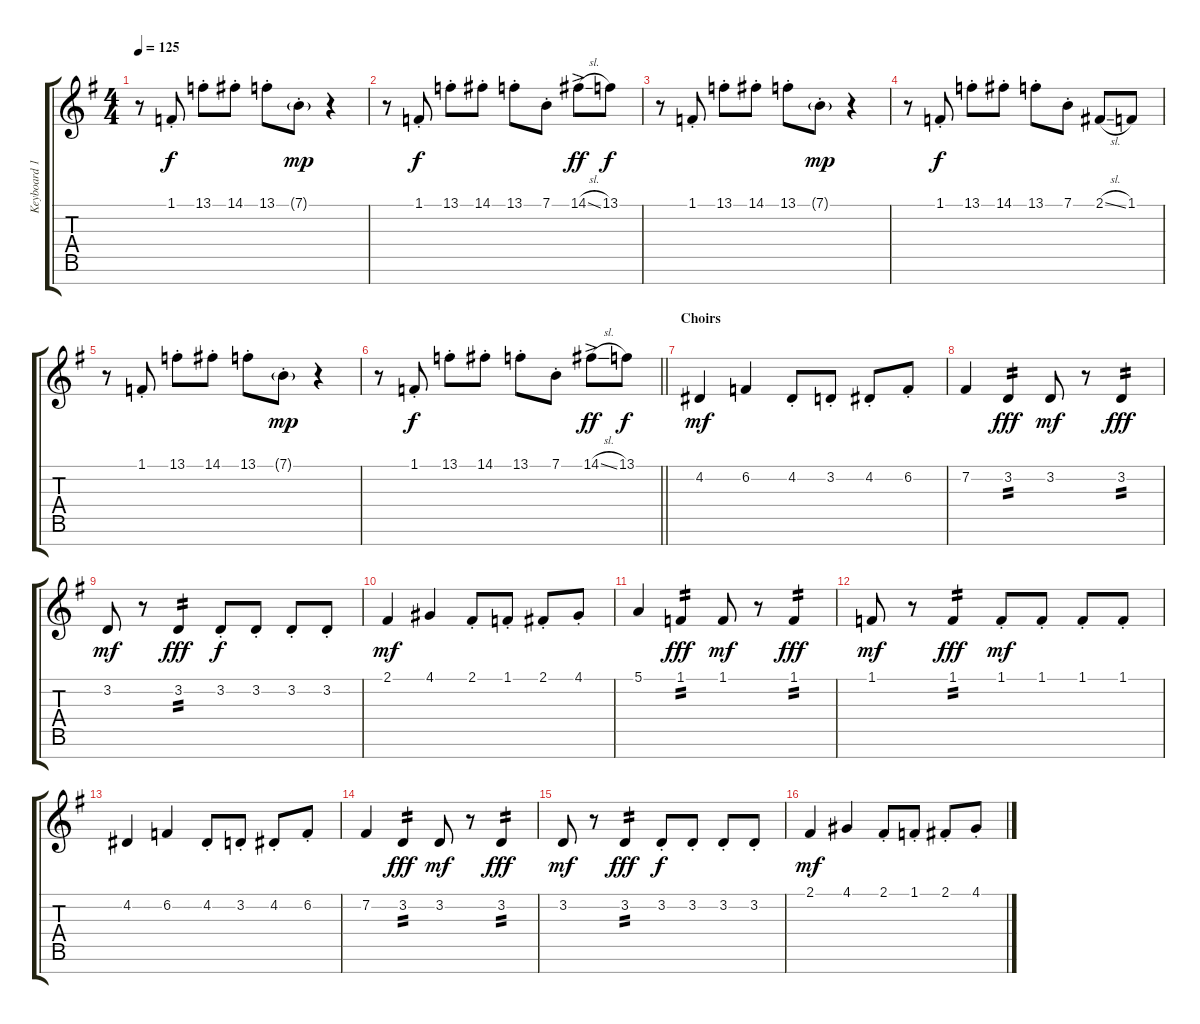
\track ("Keyboard 1 - Brat/Shagrath" "Keyboard 1") {instrument stringensemble1}
\staff {score tabs}
\tuning (E4 B3 G3 D3 A2 E2 B1) {hide}
\ts (4 4)
\tempo 125
\clef g2
\ks g
r.8{dy f} 1.1{st}.8 13.1{st}.8 14.1{st}.8 13.1{st}.8 7.1{g st}.8{dy mp} r.4 |
r.8 1.1{st}.8{dy f} 13.1{st}.8 14.1{st}.8 13.1{st}.8 7.1{st}.8 14.1{sl ac}.8{dy ff} 13.1.8{dy f} |
r.8 1.1{st}.8 13.1{st}.8 14.1{st}.8 13.1{st}.8 7.1{g st}.8{dy mp} r.4 |
r.8 1.1{st}.8{dy f} 13.1{st}.8 14.1{st}.8 13.1{st}.8 7.1{st}.8 2.1{sl}.8 1.1.8 |
r.8 1.1{st}.8 13.1{st}.8 14.1{st}.8 13.1{st}.8 7.1{g st}.8{dy mp} r.4 |
\barLineRight lightlight
r.8 1.1{st}.8{dy f} 13.1{st}.8 14.1{st}.8 13.1{st}.8 7.1{st}.8 14.1{sl ac}.8{dy ff} 13.1.8{dy f} |
\section ("" "Choirs")
4.2.4{dy mf} 6.2.4 4.2{st}.8 3.2{st}.8 4.2{st}.8 6.2{st}.8 |
7.2.4 3.2.4{tp 2 dy fff} 3.2.8{dy mf} r.8 3.2.4{tp 2 dy fff} |
3.2.8{dy mf} r.8 3.2.4{tp 2 dy fff} 3.2{st}.8{dy f} 3.2{st}.8 3.2{st}.8 3.2{st}.8 |
2.1.4{dy mf} 4.1.4 2.1{st}.8 1.1{st}.8 2.1{st}.8 4.1{st}.8 |
5.1.4 1.1.4{tp 2 dy fff} 1.1.8{dy mf} r.8 1.1.4{tp 2 dy fff} |
1.1.8{dy mf} r.8 1.1.4{tp 2 dy fff} 1.1{st}.8{dy mf} 1.1{st}.8 1.1{st}.8 1.1{st}.8 |
4.2.4 6.2.4 4.2{st}.8 3.2{st}.8 4.2{st}.8 6.2{st}.8 |
7.2.4 3.2.4{tp 2 dy fff} 3.2.8{dy mf} r.8 3.2.4{tp 2 dy fff} |
3.2.8{dy mf} r.8 3.2.4{tp 2 dy fff} 3.2{st}.8{dy f} 3.2{st}.8 3.2{st}.8 3.2{st}.8 |
2.1.4{dy mf} 4.1.4 2.1{st}.8 1.1{st}.8 2.1{st}.8 4.1{st}.8
